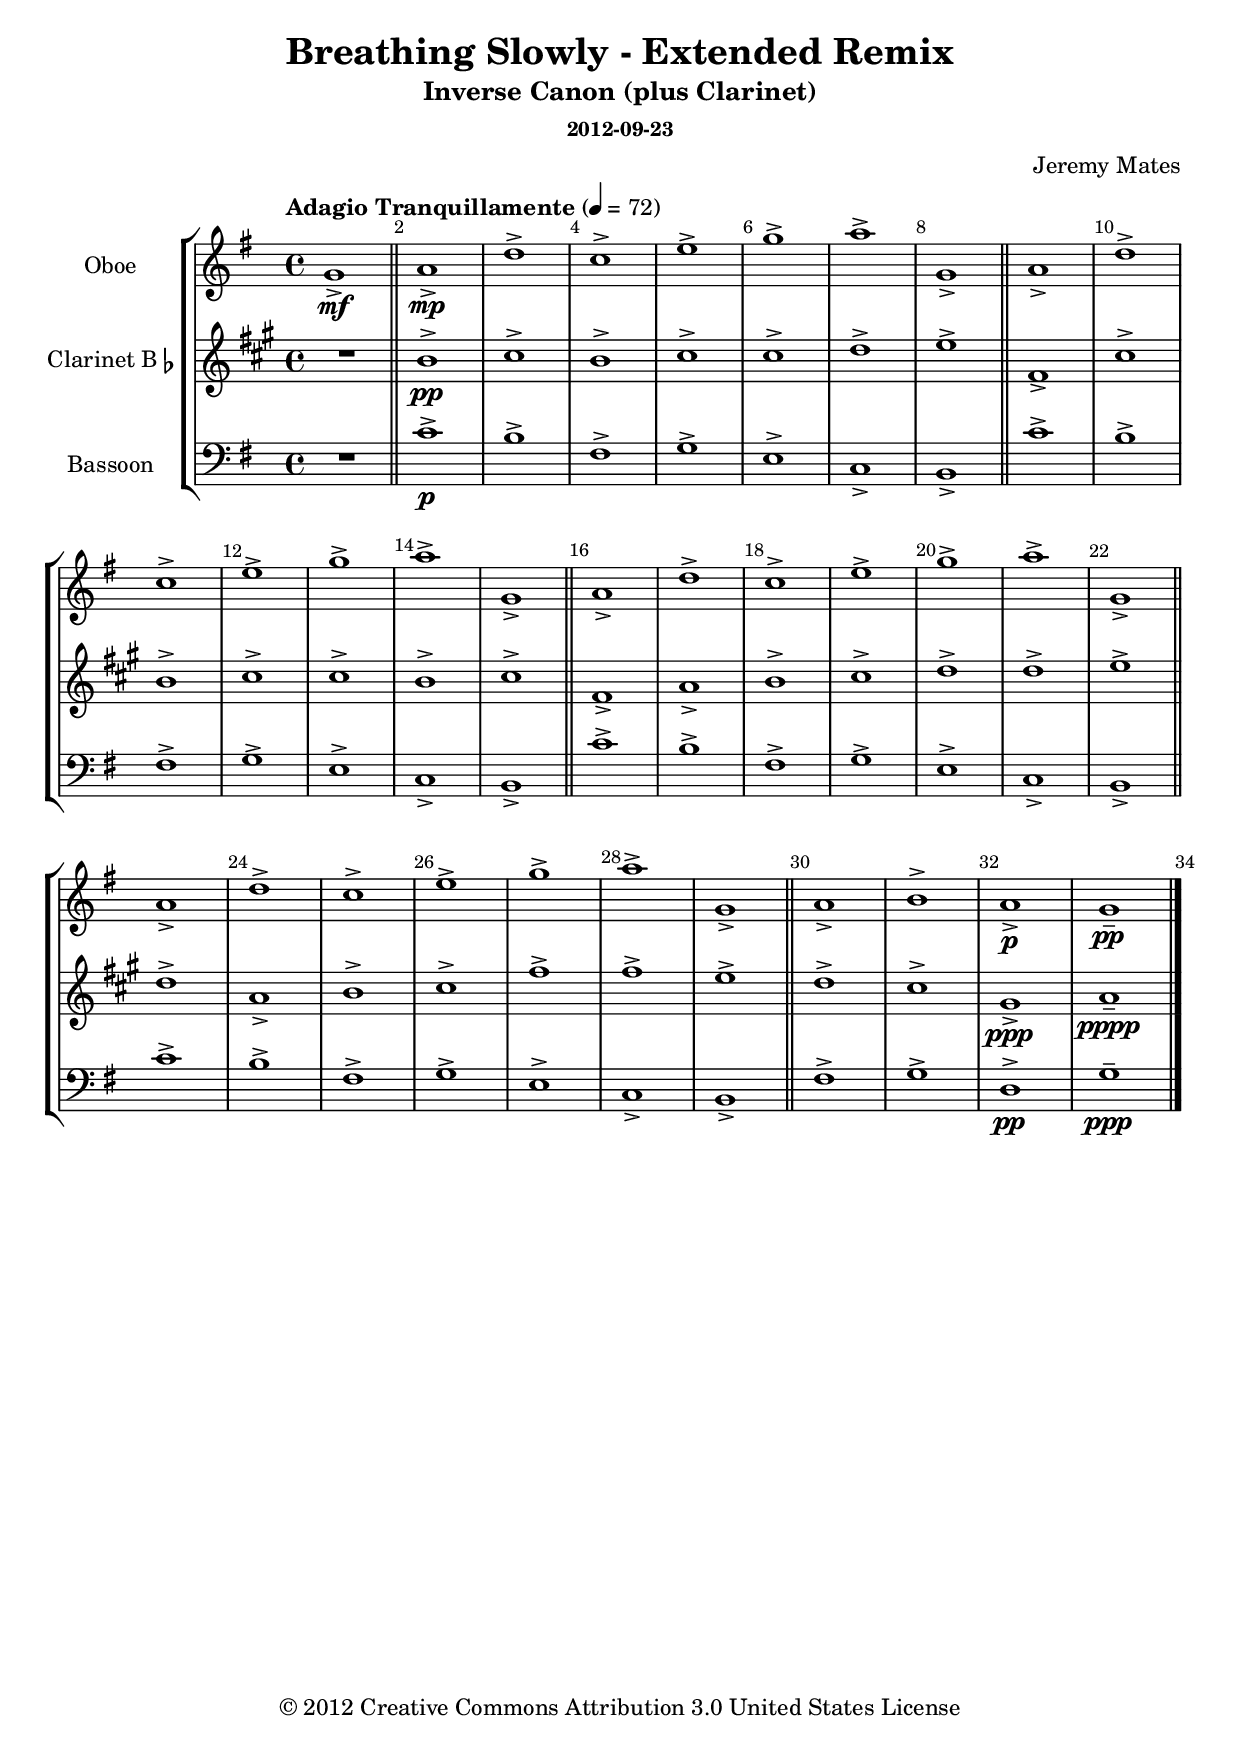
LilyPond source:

% LilyPond engraving system - http://www.lilypond.org/
%
% Inverse Canon (plus a Clarinet).

\version "2.16.0"
\include "articulate.ly"

\header {
  title       = "Breathing Slowly - Extended Remix"
  subtitle    = "Inverse Canon (plus Clarinet)"
  subsubtitle = "2012-09-23"
  composer    = "Jeremy Mates"
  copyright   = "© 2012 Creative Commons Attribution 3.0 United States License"
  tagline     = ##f
}

keytempoetc = {
  \tempo "Adagio Tranquillamente" 4=72
  \time 4/4
}

voiceone = \relative g' {
  \keytempoetc
  \key g \major
  \clef treble

  g1->\mf
  \bar "||"
  a->\mp d-> c-> e-> g-> a-> g,->
  \bar "||"
  a-> d-> c-> e-> g-> a-> g,->
  \bar "||"
  a-> d-> c-> e-> g-> a-> g,->
  \bar "||"
  a-> d-> c-> e-> g-> a-> g,->

  \bar "||"
  a-> b-> a->\p g--\pp
}

voicetwo = \relative c' {
  \keytempoetc
  \key g \major
  \clef bass

  R1
  \bar "||"
  c->\p b-> fis-> g-> e-> c-> b->
  \bar "||"
  c'-> b-> fis-> g-> e-> c-> b->
  \bar "||"
  c'-> b-> fis-> g-> e-> c-> b->
  \bar "||"
  c'-> b-> fis-> g-> e-> c-> b->

  \bar "||"
  fis'-> g-> d->\pp g--\ppp
}

voicethree = \relative a' {
  % for Clarinet
  \transposition bes
  \keytempoetc
  \key a \major
  \clef treble

  R1

  \bar "||"
  b1->\pp cis-> b-> cis-> cis-> d-> e->

  \bar "||"
  fis,1-> cis'-> b-> cis-> cis-> b-> cis->

  \bar "||"
  fis,1-> a-> b-> cis-> d-> d-> e->

  \bar "||"
  d1-> a-> b-> cis-> fis-> fis-> e->

  \bar "||"
  d1-> cis-> gis->\ppp a--\pppp
}

%                                                                           %
%%%%%%%%%%%%%%%%%%%%%%%%%%%%%%%     Misc.     %%%%%%%%%%%%%%%%%%%%%%%%%%%%%%%
%                                                                           %

upper = {
  \set Staff.instrumentName = #"Oboe"
  \set Staff.midiInstrument = #"oboe"
  \voiceone

  \bar "|."
}

middle = {
  \set Staff.instrumentName = \markup { Clarinet B\flat }
  \set Staff.midiInstrument = #"clarinet"
  \voicethree

  \bar "|."
}

lower = {
  \set Staff.instrumentName = #"Bassoon"
  \set Staff.midiInstrument = #"bassoon"
  \voicetwo

  \bar "|."
}

theblackdots = {
  <<
    \new StaffGroup <<
      \override Score.BarNumber #'break-visibility = #'#(#t #t #t)
      \set Score.barNumberVisibility = #(every-nth-bar-number-visible 2)

      \new Staff = "upper" \upper
      \new Staff = "middle" \middle
      \new Staff = "lower" \lower
    >>
  >>
}

themusic = {
  <<
    \new PianoStaff <<
      \set Score.midiChannelMapping = #'instrument
      \new Staff = "upper" \upper
      \new Staff = "middle" \middle
      \new Staff = "lower" \lower
    >>
  >>
}

\score {
  \theblackdots
  \layout { indent = 2.3\cm }
}
\score {
  \articulate { \themusic }
  \midi { }
}
